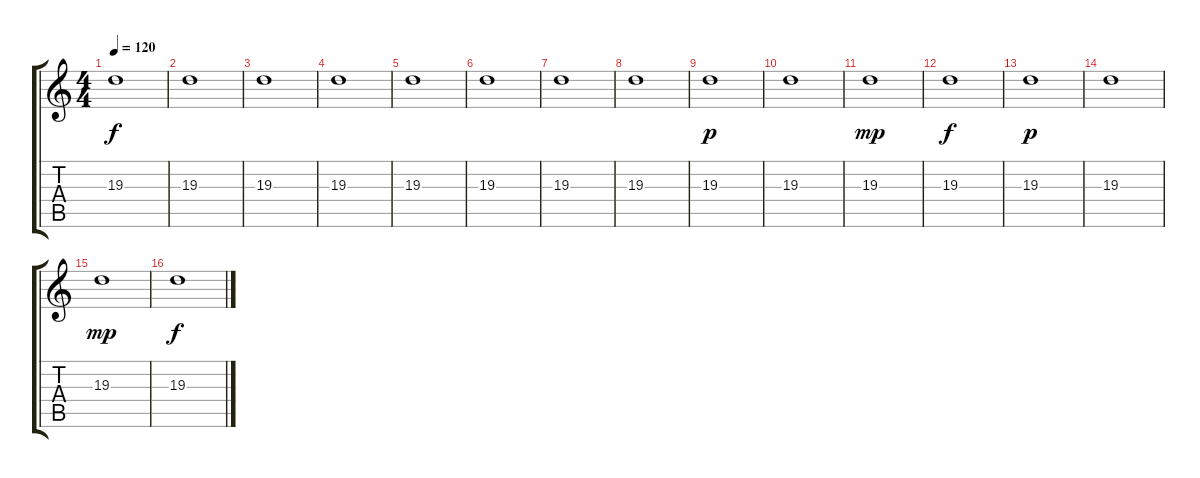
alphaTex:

\track "" {instrument synthvoice}
\staff {score tabs}
\tuning (E4 B3 G3 D3 A2 E2) {hide}
\ts (4 4)
\tempo 120
\clef g2
\ks c
19.3.1{dy f} |
19.3.1 |
19.3.1 |
19.3.1 |
19.3.1 |
19.3.1 |
19.3.1 |
19.3.1 |
19.3.1{dy p} |
19.3.1 |
19.3.1{dy mp} |
19.3.1{dy f} |
19.3.1{dy p} |
19.3.1 |
19.3.1{dy mp} |
19.3.1{dy f}
